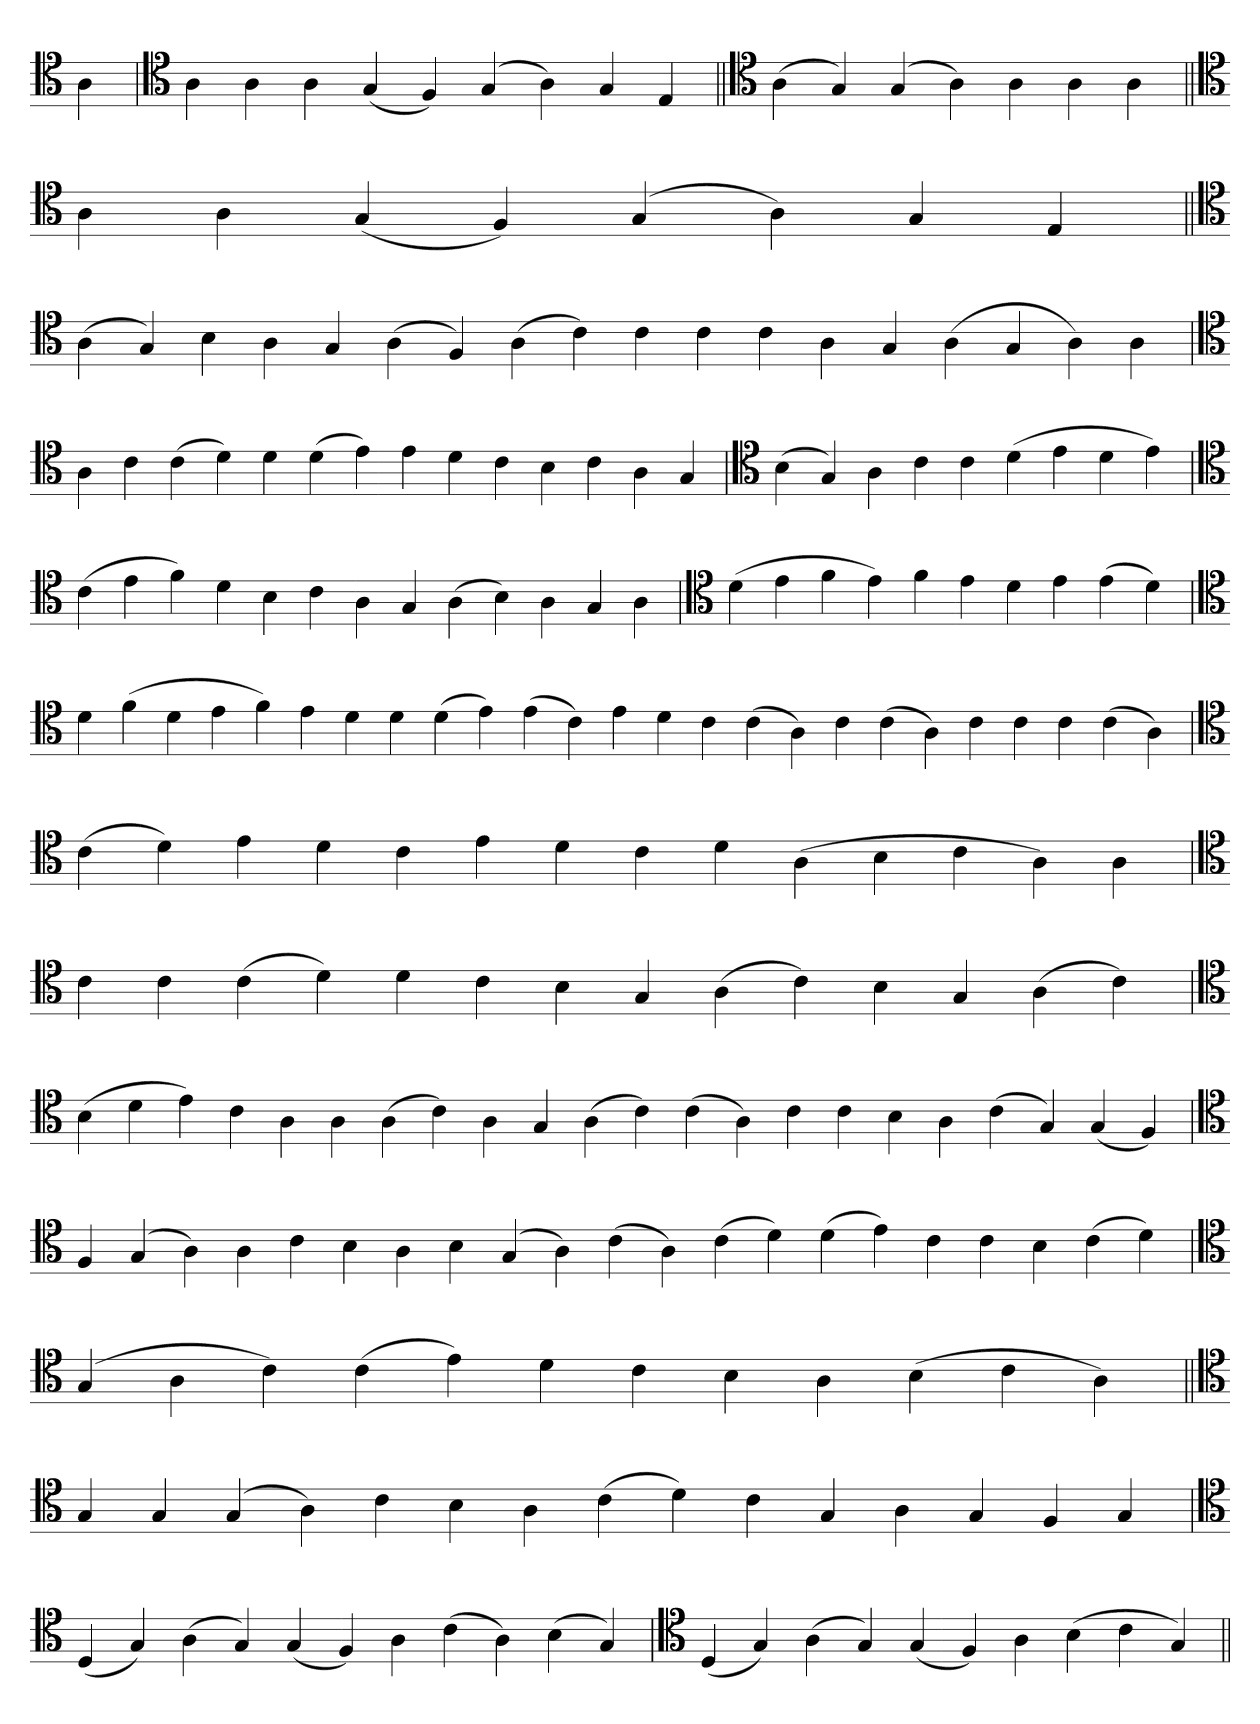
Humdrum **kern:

**kern
*part1
*staff1
*clefC4
=
4A
=`
*clefC4
4A
4A
4A
(4G
4F)
(4G
4A)
4G
4E
=||
*clefC4
(4A
4G)
(4G
4A)
4A
4A
4A
=||
*clefC4
4A
4A
(4G
4F)
(4G
4A)
4G
4E
=||
*clefC4
(4A
4G)
4B
4A
4G
(4A
4F)
(4A
4c)
4c
4c
4c
4A
4G
(4A
4G
4A)
4A
='
*clefC4
4A
4c
(4c
4d)
4d
(4d
4e)
4e
4d
4c
4B
4c
4A
4G
=`
*clefC4
(4B
4G)
4A
4c
4c
(4d
4e
4d
4e)
=`
*clefC4
(4c
4e
4f)
4d
4B
4c
4A
4G
(4A
4B)
4A
4G
4A
=`
*clefC4
(4d
4e
4f
4e)
4f
4e
4d
4e
(4e
4d)
=
*clefC4
4d
(4f
4d
4e
4f)
4e
4d
4d
(4d
4e)
(4e
4c)
4e
4d
4c
(4c
4A)
4c
(4c
4A)
4c
4c
4c
(4c
4A)
=`
*clefC4
(4c
4d)
4e
4d
4c
4e
4d
4c
4d
(4A
4B
4c
4A)
4A
=
*clefC4
4c
4c
(4c
4d)
4d
4c
4B
4G
(4A
4c)
4B
4G
(4A
4c)
=`
*clefC4
(4B
4d
4e)
4c
4A
4A
(4A
4c)
4A
4G
(4A
4c)
(4c
4A)
4c
4c
4B
4A
(4c
4G)
(4G
4F)
=
*clefC4
4F
(4G
4A)
4A
4c
4B
4A
4B
(4G
4A)
(4c
4A)
(4c
4d)
(4d
4e)
4c
4c
4B
(4c
4d)
=`
*clefC4
(4G
4A
4c)
(4c
4e)
4d
4c
4B
4A
(4B
4c
4A)
=||
*clefC4
4G
4G
(4G
4A)
4c
4B
4A
(4c
4d)
4c
4G
4A
4G
4F
4G
='
*clefC4
(4D
4G)
(4A
4G)
(4G
4F)
4A
(4c
4A)
(4B
4G)
=`
*clefC4
(4D
4G)
(4A
4G)
(4G
4F)
4A
(4B
4c
4G)
=||
*-
